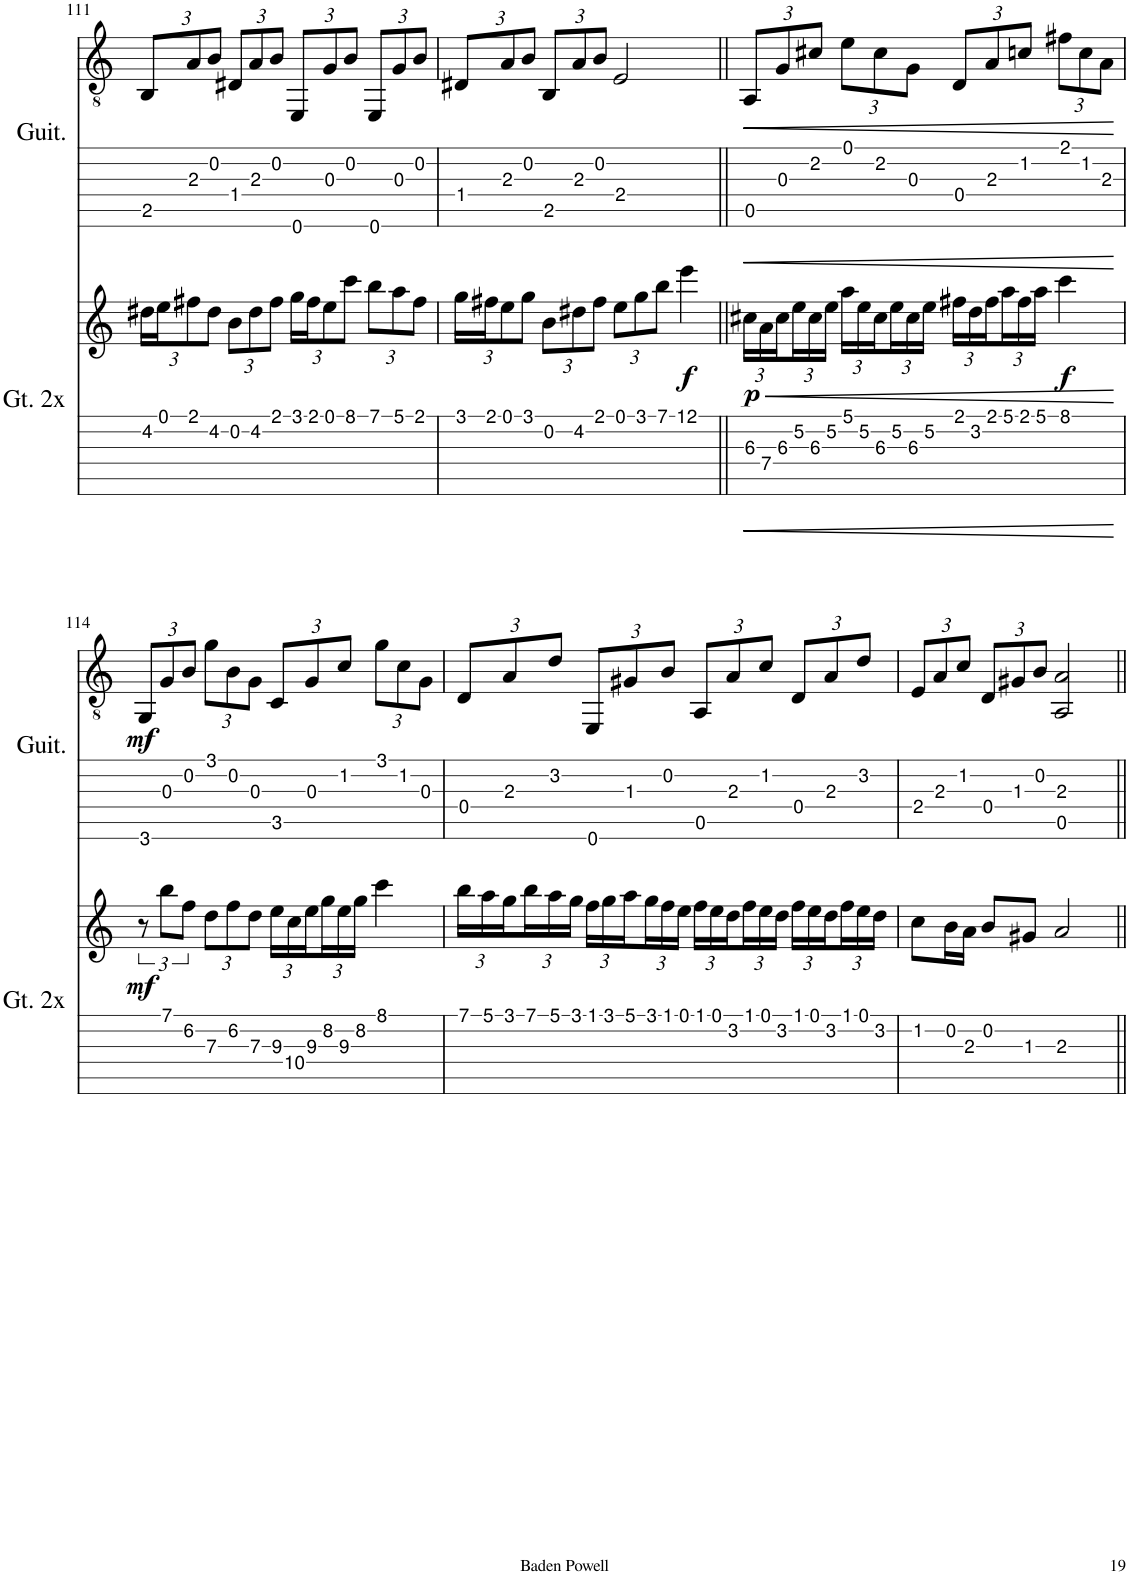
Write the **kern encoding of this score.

**kern	**kern	**dynam	**kern	**kern	**dynam
*part2	*part2	*part2	*part1	*part1	*part1
*staff4	*staff3	*staff3/4	*staff2	*staff1	*staff1/2
*I"Guitar (2x speed)	*	*	*I"Guitar	*	*
*I'Gt. 2x	*	*	*I'Guit.	*	*
!!LO:PB:g=z
*	*clefG2	*	*	*clefGv2	*
*k[]	*k[]	*	*k[]	*k[]	*
*	*M4/4	*	*M4/4	*M4/4	*
*Xbrackettup	*Xbrackettup	*	*Xbrackettup	*Xbrackettup	*
=111	=111	=111	=111	=111	=111
24dd#LL	24dd#X\LL	.	12BBL	12BB/L	.
24eeJ	24ee\J	.	.	.	.
12ff#	12ff#X\	.	12A	12A/	.
12dd#J	12dd#\J	.	12BJ	12B/J	.
12bL	12b\L	.	12D#L	12D#X/L	.
12dd#	12dd#\	.	12A	12A/	.
12ff#J	12ff#\J	.	12BJ	12B/J	.
24ggLL	24gg\LL	.	12EEL	12EE/L	.
24ff#J	24ff#\J	.	.	.	.
12ee	12ee\	.	12G	12G/	.
12cccJ	12ccc\J	.	12BJ	12B/J	.
12bbL	12bb\L	.	12EEL	12EE/L	.
12aa	12aa\	.	12G	12G/	.
12ff#J	12ff#\J	.	12BJ	12B/J	.
=112	=112	=112	=112	=112	=112
24ggLL	24gg\LL	.	12D#L	12D#X/L	.
24ff#J	24ff#X\J	.	.	.	.
12ee	12ee\	.	12A	12A/	.
12ggJ	12gg\J	.	12BJ	12B/J	.
12bL	12b\L	.	12BBL	12BB/L	.
12dd#	12dd#X\	.	12A	12A/	.
12ff#J	12ff#\J	.	12BJ	12B/J	.
12eeL	12ee\L	.	2E	2E/	.
12gg	12gg\	.	.	.	.
12bbJ	12bb\J	.	.	.	.
!	!	!LO:DY:b	!	!	!
4eee	4eee\	f	.	.	.
=113||	=113||	=113||	=113||	=113||	=113||
!	!	!LO:HP:b	!	!	!LO:HP:b
!	!	!LO:DY:n=1:b	!	!	!
24cc#LL	24cc#X\LL	< p	12AAL	12AA/L	<
24a	24a\	.	.	.	.
24cc#J	24cc#\	.	12G	12G/	.
24eeL	24ee\	.	.	.	.
24cc#	24cc#\	.	12c#J	12c#X/J	.
24eeJJ	24ee\JJ	.	.	.	.
24aaLL	24aa\LL	.	12eL	12e\L	.
24ee	24ee\	.	.	.	.
24cc#J	24cc#\	.	12c#	12c#\	.
24eeL	24ee\	.	.	.	.
24cc#	24cc#\	.	12GJ	12G\J	.
24eeJJ	24ee\JJ	.	.	.	.
24ff#LL	24ff#X\LL	.	12DL	12D/L	.
24dd	24dd\	.	.	.	.
24ff#J	24ff#\	.	12A	12A/	.
24aaL	24aa\	.	.	.	.
24ff#	24ff#\	.	12cJ	12cn/J	.
24aaJJ	24aa\JJ	.	.	.	.
!	!	!LO:DY:n=2:b	!	!	!
4ccc	4ccc\	f	12f#L	12f#X\L	.
.	.	.	12c	12c\	.
.	.	.	12AJ	12A\J	.
.	.	[	.	.	[
!!LO:LB:g=z
=114	=114	=114	=114	=114	=114
*	*brackettup	*	*	*	*
!	!	!LO:DY:b	!	!	!LO:DY:b
12r	12r	mf	12GGL	12GG/L	mf
12bbL	12bb\L	.	12G	12G/	.
12ffJ	12ff\J	.	12BJ	12B/J	.
*	*Xbrackettup	*	*	*	*
12ddL	12dd\L	.	12gL	12g\L	.
12ff	12ff\	.	12B	12B\	.
12ddJ	12dd\J	.	12GJ	12G\J	.
24eeLL	24ee\LL	.	12CL	12C/L	.
24cc	24cc\	.	.	.	.
24eeJ	24ee\	.	12G	12G/	.
24ggL	24gg\	.	.	.	.
24ee	24ee\	.	12cJ	12c/J	.
24ggJJ	24gg\JJ	.	.	.	.
4ccc	4ccc\	.	12gL	12g\L	.
.	.	.	12c	12c\	.
.	.	.	12GJ	12G\J	.
=115	=115	=115	=115	=115	=115
24bbLL	24bb\LL	.	12DL	12D/L	.
24aa	24aa\	.	.	.	.
24ggJ	24gg\	.	12A	12A/	.
24bbL	24bb\	.	.	.	.
24aa	24aa\	.	12dJ	12d/J	.
24ggJJ	24gg\JJ	.	.	.	.
24ffLL	24ff\LL	.	12EEL	12EE/L	.
24gg	24gg\	.	.	.	.
24aaJ	24aa\	.	12G#	12G#X/	.
24ggL	24gg\	.	.	.	.
24ff	24ff\	.	12BJ	12B/J	.
24eeJJ	24ee\JJ	.	.	.	.
24ffLL	24ff\LL	.	12AAL	12AA/L	.
24ee	24ee\	.	.	.	.
24ddJ	24dd\	.	12A	12A/	.
24ffL	24ff\	.	.	.	.
24ee	24ee\	.	12cJ	12c/J	.
24ddJJ	24dd\JJ	.	.	.	.
24ffLL	24ff\LL	.	12DL	12D/L	.
24ee	24ee\	.	.	.	.
24ddJ	24dd\	.	12A	12A/	.
24ffL	24ff\	.	.	.	.
24ee	24ee\	.	12dJ	12d/J	.
24ddJJ	24dd\JJ	.	.	.	.
=116	=116	=116	=116	=116	=116
8ccL	8cc\L	.	12EL	12E/L	.
.	.	.	12A	12A/	.
16bL	16b\L	.	.	.	.
.	.	.	12cJ	12c/J	.
16aJJ	16a\JJ	.	.	.	.
8bL	8b/L	.	12DL	12D/L	.
.	.	.	12G#	12G#X/	.
8g#J	8g#X/J	.	.	.	.
.	.	.	12BJ	12B/J	.
2a	2a/	.	2AA 2A	2AA/ 2A/	.
=||	=||	=||	=||	=||	=||
*-	*-	*-	*-	*-	*-
